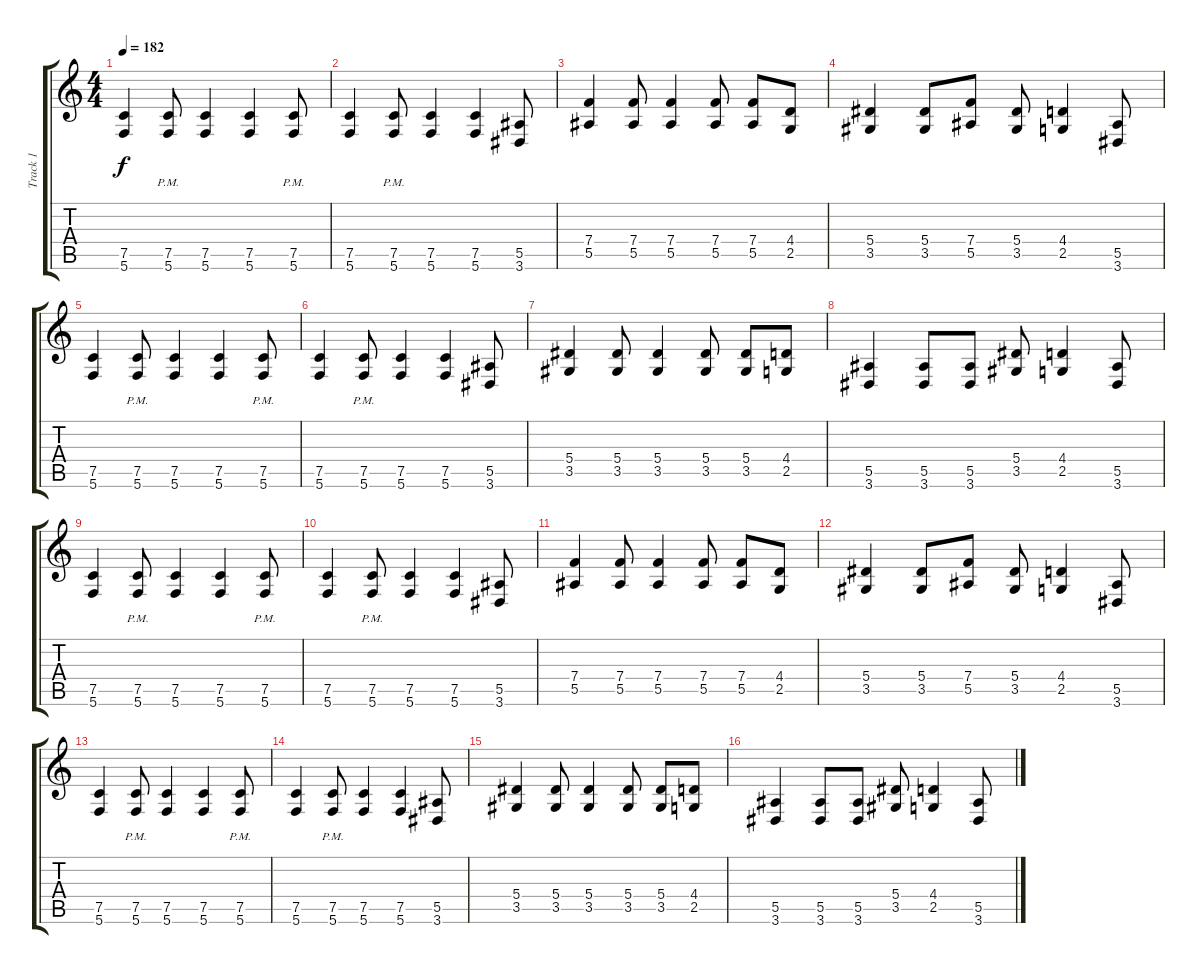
\track ("Track 1" "Track 1") {instrument distortionguitar}
\staff {score tabs}
\tuning (C4 G3 Eb3 Bb2 F2 C2) {hide}
\ts (4 4)
\tempo 182
\clef g2
\ks c
(7.5 5.6).4{dy f instrument distortionguitar} (7.5{pm} 5.6).8 (7.5 5.6).4 (7.5 5.6).4 (7.5{pm} 5.6).8 |
(7.5 5.6).4 (7.5{pm} 5.6).8 (7.5 5.6).4 (7.5 5.6).4 (5.5 3.6).8 |
(7.4 5.5).4 (7.4 5.5).8 (7.4 5.5).4 (7.4 5.5).8 (7.4 5.5).8 (4.4 2.5).8 |
(5.4 3.5).4 (5.4 3.5).8 (7.4 5.5).8 (5.4 3.5).8 (4.4 2.5).4 (5.5 3.6).8 |
(7.5 5.6).4 (7.5{pm} 5.6).8 (7.5 5.6).4 (7.5 5.6).4 (7.5{pm} 5.6).8 |
(7.5 5.6).4 (7.5{pm} 5.6).8 (7.5 5.6).4 (7.5 5.6).4 (5.5 3.6).8 |
(5.4 3.5).4 (5.4 3.5).8 (5.4 3.5).4 (5.4 3.5).8 (5.4 3.5).8 (4.4 2.5).8 |
(5.5 3.6).4 (5.5 3.6).8 (5.5 3.6).8 (5.4 3.5).8 (4.4 2.5).4 (5.5 3.6).8 |
(7.5 5.6).4 (7.5{pm} 5.6).8 (7.5 5.6).4 (7.5 5.6).4 (7.5{pm} 5.6).8 |
(7.5 5.6).4 (7.5{pm} 5.6).8 (7.5 5.6).4 (7.5 5.6).4 (5.5 3.6).8 |
(7.4 5.5).4 (7.4 5.5).8 (7.4 5.5).4 (7.4 5.5).8 (7.4 5.5).8 (4.4 2.5).8 |
(5.4 3.5).4 (5.4 3.5).8 (7.4 5.5).8 (5.4 3.5).8 (4.4 2.5).4 (5.5 3.6).8 |
(7.5 5.6).4 (7.5{pm} 5.6).8 (7.5 5.6).4 (7.5 5.6).4 (7.5{pm} 5.6).8 |
(7.5 5.6).4 (7.5{pm} 5.6).8 (7.5 5.6).4 (7.5 5.6).4 (5.5 3.6).8 |
(5.4 3.5).4 (5.4 3.5).8 (5.4 3.5).4 (5.4 3.5).8 (5.4 3.5).8 (4.4 2.5).8 |
(5.5 3.6).4 (5.5 3.6).8 (5.5 3.6).8 (5.4 3.5).8 (4.4 2.5).4 (5.5 3.6).8
